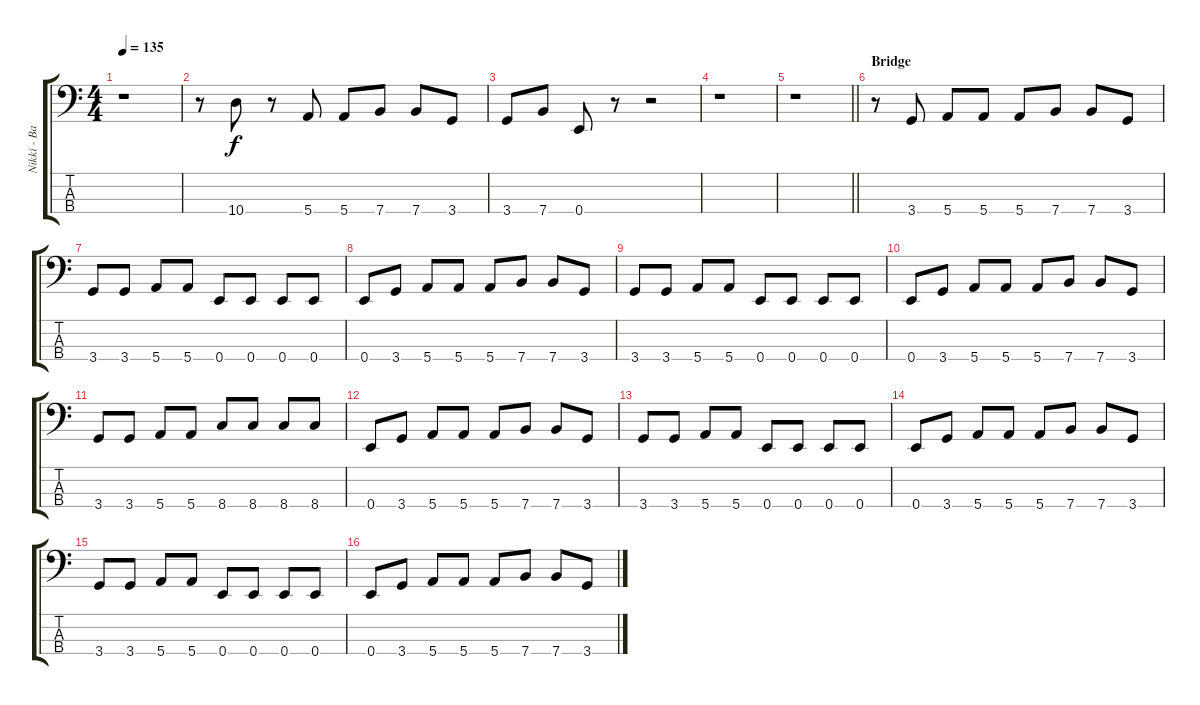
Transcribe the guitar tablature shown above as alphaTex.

\track ("Nikki - Bass" "Nikki - Ba") {instrument electricbasspick}
\staff {score tabs}
\tuning (G2 D2 A1 E1) {hide}
\ts (4 4)
\tempo 135
\clef f4
\ks c
r.1{dy f} |
r.8 10.4.8 r.8 5.4.8 5.4.8 7.4.8 7.4.8 3.4.8 |
3.4.8 7.4.8 0.4.8 r.8 r.2 |
r.1 |
\barLineRight lightlight
r.1 |
\section ("" "Bridge")
r.8 3.4.8 5.4.8 5.4.8 5.4.8 7.4.8 7.4.8 3.4.8 |
3.4.8 3.4.8 5.4.8 5.4.8 0.4.8 0.4.8 0.4.8 0.4.8 |
0.4.8 3.4.8 5.4.8 5.4.8 5.4.8 7.4.8 7.4.8 3.4.8 |
3.4.8 3.4.8 5.4.8 5.4.8 0.4.8 0.4.8 0.4.8 0.4.8 |
0.4.8 3.4.8 5.4.8 5.4.8 5.4.8 7.4.8 7.4.8 3.4.8 |
3.4.8 3.4.8 5.4.8 5.4.8 8.4.8 8.4.8 8.4.8 8.4.8 |
0.4.8 3.4.8 5.4.8 5.4.8 5.4.8 7.4.8 7.4.8 3.4.8 |
3.4.8 3.4.8 5.4.8 5.4.8 0.4.8 0.4.8 0.4.8 0.4.8 |
0.4.8 3.4.8 5.4.8 5.4.8 5.4.8 7.4.8 7.4.8 3.4.8 |
3.4.8 3.4.8 5.4.8 5.4.8 0.4.8 0.4.8 0.4.8 0.4.8 |
0.4.8 3.4.8 5.4.8 5.4.8 5.4.8 7.4.8 7.4.8 3.4.8
